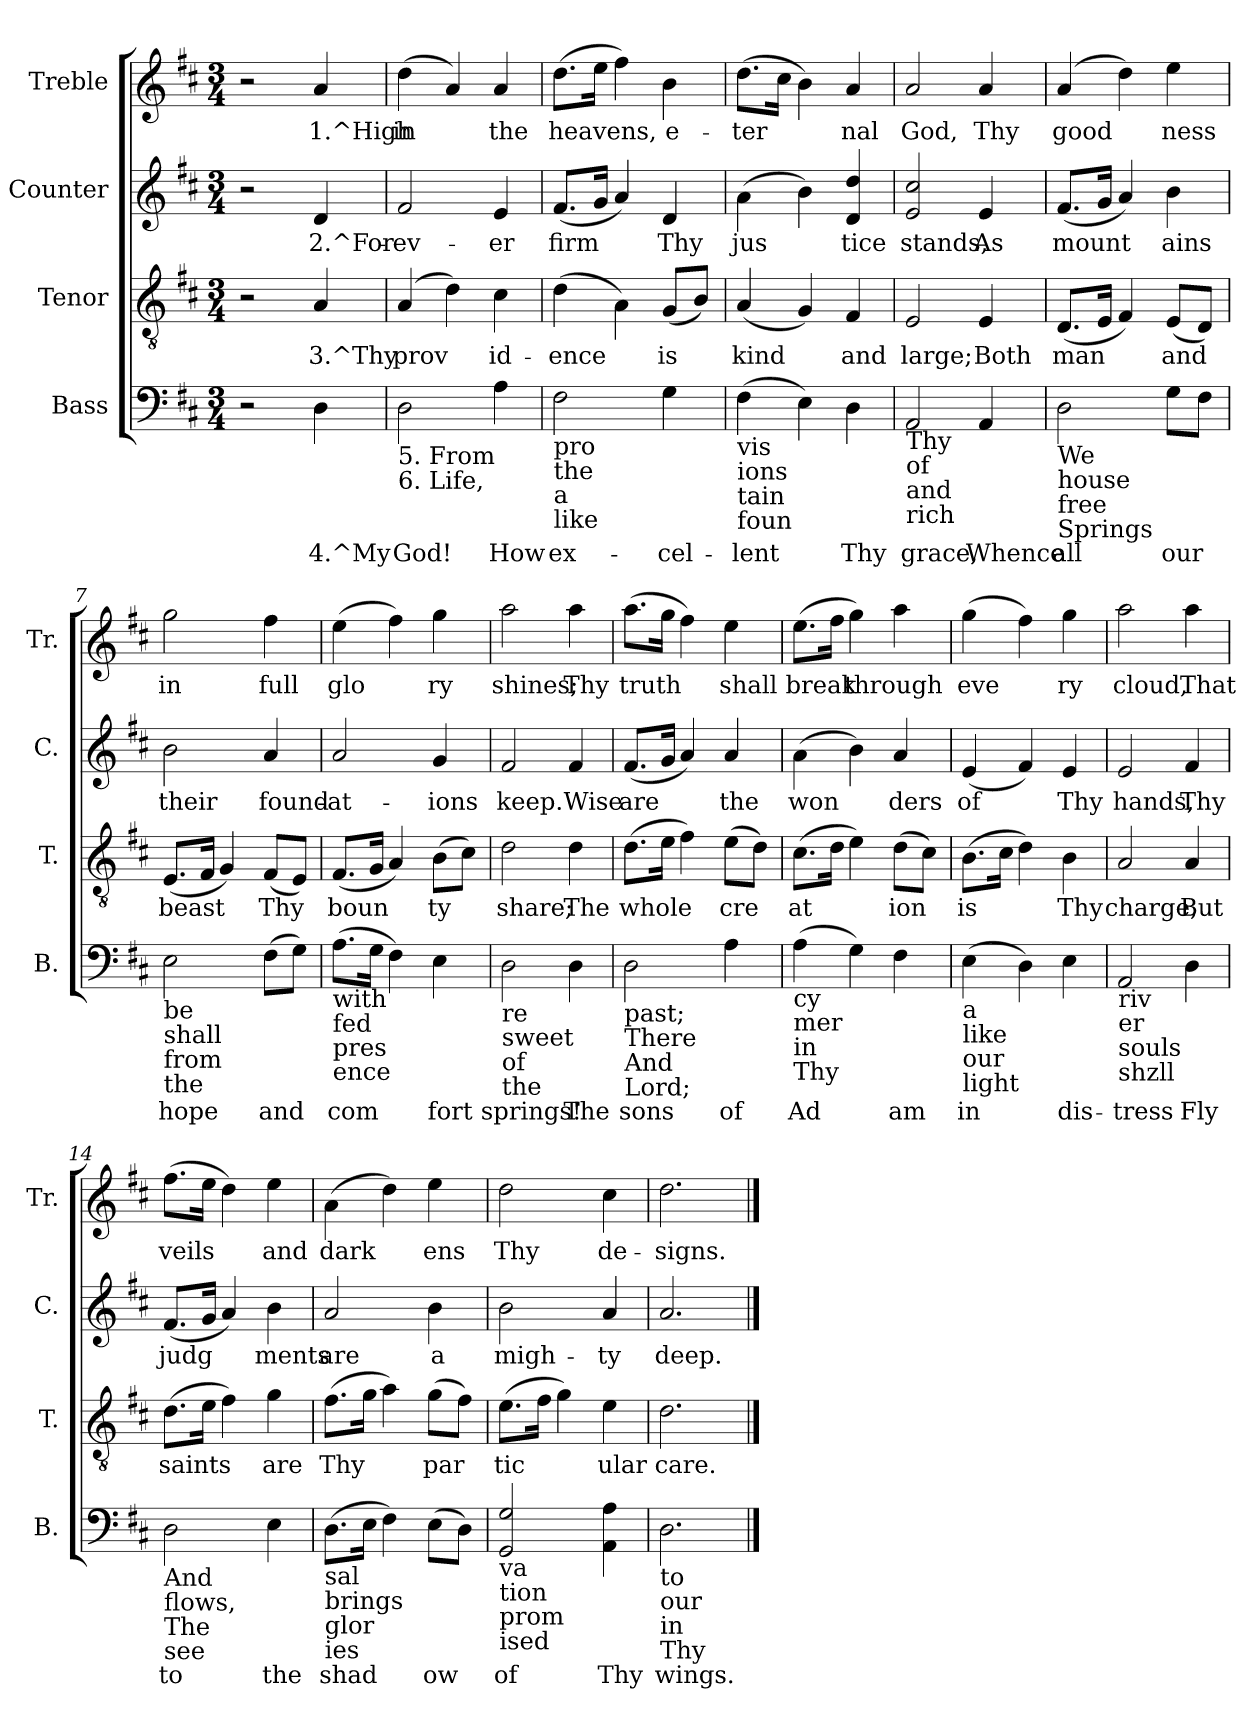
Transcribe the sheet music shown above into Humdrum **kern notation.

**kern	**text	**kern	**text	**kern	**text	**kern	**text
*part4	*part4	*part3	*part3	*part2	*part2	*part1	*part1
*staff4	*staff4	*staff3	*staff3	*staff2	*staff2	*staff1	*staff1
*I"Bass	*	*I"Tenor	*	*I"Counter	*	*I"Treble	*
*I'B.	*	*I'T.	*	*I'C.	*	*I'Tr.	*
!!LO:PB:g=z
*stria5	*	*stria5	*	*stria5	*	*stria5	*
*clefF4	*	*clefGv2	*	*clefG2	*	*clefG2	*
*k[f#c#]	*	*k[f#c#]	*	*k[f#c#]	*	*k[f#c#]	*
*D:	*	*D:	*	*D:	*	*D:	*
*M3/4	*	*M3/4	*	*M3/4	*	*M3/4	*
=1	=1	=1	=1	=1	=1	=1	=1
2r	.	2r	.	2r	.	2r	.
!	!LO:LY:b:cj	!	!LO:LY:b:cj	!	!LO:LY:b:cj	!	!LO:LY:b:rj
4D\	4.^My	4A/	3.^Thy	4d/	2.^For-	4a/	1.^High
=2	=2	=2	=2	=2	=2	=2	=2
!LO:TX:b:t=5. From	!	!	!	!	!	!	!
!LO:TX:b:t=6. Life,	!	!	!	!	!	!	!
!	!LO:LY:b:cj	!	!LO:LY:b:cj	!	!LO:LY:b:cj	!	!LO:LY:b:rj
2D\	God!	(>4A/	prov-	2f#/	-ev-	(>4dd\	in
!	!	!	!LO:LY:b:cj	!	!	!	!LO:LY:b:rj
.	.	4d\)	--	.	.	4a/)	.
!	!LO:LY:b:cj	!	!LO:LY:b:cj	!	!LO:LY:b:cj	!	!LO:LY:b:rj
4A\	How	4c#\	-id-	4e/	-er	4a/	the
=3	=3	=3	=3	=3	=3	=3	=3
!LO:TX:b:t=pro	!	!	!	!	!	!	!
!LO:TX:b:t=the	!	!	!	!	!	!	!
!LO:TX:b:t=a	!	!	!	!	!	!	!
!LO:TX:b:t=like	!	!	!	!	!	!	!
!	!LO:LY:b:cj	!	!LO:LY:b:cj	!	!LO:LY:b:cj	!	!LO:LY:b:rj
2F#\	ex-	(>4d\	-ence	(<8.f#/L	firm	(>8.dd\L	heavens,
!	!	!	!	!	!LO:LY:b:cj	!	!LO:LY:b:rj
.	.	.	.	16g/J	.	16ee\J	.
!	!	!	!LO:LY:b:cj	!	!LO:LY:b:cj	!	!LO:LY:b:rj
.	.	4A\)	.	4a/)	.	4ff#\)	.
!	!LO:LY:b:cj	!	!LO:LY:b:cj	!	!LO:LY:b:cj	!	!LO:LY:b:rj
4G\	-cel-	(<8G/L	is	4d/	Thy	4b\	e-
!	!	!	!LO:LY:b:cj	!	!	!	!
.	.	8B/J)	.	.	.	.	.
=4	=4	=4	=4	=4	=4	=4	=4
!LO:TX:b:t=vis	!	!	!	!	!	!	!
!LO:TX:b:t=ions	!	!	!	!	!	!	!
!LO:TX:b:t=tain	!	!	!	!	!	!	!
!LO:TX:b:t=foun	!	!	!	!	!	!	!
!	!LO:LY:b:cj	!	!LO:LY:b:cj	!	!LO:LY:b:cj	!	!LO:LY:b:rj
(>4F#\	-lent	(<4A/	kind	(>4a\	jus-	(>8.dd\L	-ter-
!	!	!	!	!	!	!	!LO:LY:b:rj
.	.	.	.	.	.	16cc#\J	--
!	!LO:LY:b:cj	!	!LO:LY:b:cj	!	!LO:LY:b:cj	!	!LO:LY:b:rj
4E\)	.	4G/)	.	4b\)	--	4b\)	--
!	!LO:LY:b:cj	!	!LO:LY:b:cj	!	!LO:LY:b:cj	!	!LO:LY:b:rj
4D\	Thy	4F#/	and	4dd/ 4d/	-tice	4a/	-nal
=5	=5	=5	=5	=5	=5	=5	=5
!LO:TX:b:t=Thy	!	!	!	!	!	!	!
!LO:TX:b:t=of	!	!	!	!	!	!	!
!LO:TX:b:t=and	!	!	!	!	!	!	!
!LO:TX:b:t=rich	!	!	!	!	!	!	!
!	!LO:LY:b:cj	!	!LO:LY:b:cj	!	!LO:LY:b:cj	!	!LO:LY:b:rj
2AA/	grace,	2E/	large;	2cc#/ 2e/	stands,	2a/	God,
!	!LO:LY:b:cj	!	!LO:LY:b:cj	!	!LO:LY:b:cj	!	!LO:LY:b:rj
4AA/	Whence	4E/	Both	4e/	As	4a/	Thy
=6	=6	=6	=6	=6	=6	=6	=6
!LO:TX:b:t=We	!	!	!	!	!	!	!
!LO:TX:b:t=house	!	!	!	!	!	!	!
!LO:TX:b:t=free	!	!	!	!	!	!	!
!LO:TX:b:t=Springs	!	!	!	!	!	!	!
!	!LO:LY:b:cj	!	!LO:LY:b:cj	!	!LO:LY:b:cj	!	!LO:LY:b:rj
2D\	all	(<8.D/L	man	(<8.f#/L	mount-	(>4a/	good-
!	!	!	!LO:LY:b:cj	!	!LO:LY:b:cj	!	!
.	.	16E/J	.	16g/J	--	.	.
!	!	!	!LO:LY:b:cj	!	!LO:LY:b:cj	!	!LO:LY:b:rj
.	.	4F#/)	.	4a/)	--	4dd\)	--
!	!LO:LY:b:cj	!	!LO:LY:b:cj	!	!LO:LY:b:cj	!	!LO:LY:b:rj
8G\L	our	(<8E/L	and	4b\	-ains	4ee\	-ness
!	!LO:LY:b:cj	!	!LO:LY:b:cj	!	!	!	!
8F#\J	.	8D/J)	.	.	.	.	.
!!LO:LB:g=z
=7	=7	=7	=7	=7	=7	=7	=7
!LO:TX:b:t=be	!	!	!	!	!	!	!
!LO:TX:b:t=shall	!	!	!	!	!	!	!
!LO:TX:b:t=from	!	!	!	!	!	!	!
!LO:TX:b:t=the	!	!	!	!	!	!	!
!	!LO:LY:b:cj	!	!LO:LY:b:cj	!	!LO:LY:b:cj	!	!LO:LY:b:rj
2E\	hope	(<8.E/L	beast	2b\	their	2gg\	in
!	!	!	!LO:LY:b:cj	!	!	!	!
.	.	16F#/J	.	.	.	.	.
!	!	!	!LO:LY:b:cj	!	!	!	!
.	.	4G/)	.	.	.	.	.
!	!LO:LY:b:cj	!	!LO:LY:b:cj	!	!LO:LY:b:cj	!	!LO:LY:b:rj
(>8F#\L	and	(<8F#/L	Thy	4a/	found-	4ff#\	full
!	!LO:LY:b:cj	!	!LO:LY:b:cj	!	!	!	!
8G\J)	.	8E/J)	.	.	.	.	.
=8	=8	=8	=8	=8	=8	=8	=8
!LO:TX:b:t=with	!	!	!	!	!	!	!
!LO:TX:b:t=fed	!	!	!	!	!	!	!
!LO:TX:b:t=pres	!	!	!	!	!	!	!
!LO:TX:b:t=ence	!	!	!	!	!	!	!
!	!LO:LY:b:cj	!	!LO:LY:b:cj	!	!LO:LY:b:cj	!	!LO:LY:b:rj
(>8.A\L	com-	(<8.F#/L	boun-	2a/	-at-	(>4ee\	glo-
!	!LO:LY:b:cj	!	!LO:LY:b:cj	!	!	!	!
16G\J	--	16G/J	--	.	.	.	.
!	!LO:LY:b:cj	!	!LO:LY:b:cj	!	!	!	!LO:LY:b:rj
4F#\)	--	4A/)	--	.	.	4ff#\)	--
!	!LO:LY:b:cj	!	!LO:LY:b:cj	!	!LO:LY:b:cj	!	!LO:LY:b:rj
4E\	-fort	(>8B\L	-ty	4g/	-ions	4gg\	-ry
!	!	!	!LO:LY:b:cj	!	!	!	!
.	.	8c#\J)	.	.	.	.	.
=9	=9	=9	=9	=9	=9	=9	=9
!LO:TX:b:t=re	!	!	!	!	!	!	!
!LO:TX:b:t=sweet	!	!	!	!	!	!	!
!LO:TX:b:t=of	!	!	!	!	!	!	!
!LO:TX:b:t=the	!	!	!	!	!	!	!
!	!LO:LY:b:cj	!	!LO:LY:b:cj	!	!LO:LY:b:cj	!	!LO:LY:b:rj
2D\	springs!	2d\	share;	2f#/	keep.	2aa\	shines;
!	!LO:LY:b:cj	!	!LO:LY:b:cj	!	!LO:LY:b:cj	!	!LO:LY:b:rj
4D\	The	4d\	The	4f#/	Wise	4aa\	Thy
=10	=10	=10	=10	=10	=10	=10	=10
!LO:TX:b:t=past;	!	!	!	!	!	!	!
!LO:TX:b:t=There	!	!	!	!	!	!	!
!LO:TX:b:t=And	!	!	!	!	!	!	!
!LO:TX:b:t=Lord;	!	!	!	!	!	!	!
!	!LO:LY:b:cj	!	!LO:LY:b:cj	!	!LO:LY:b:cj	!	!LO:LY:b:rj
2D\	sons	(>8.d\L	whole	(<8.f#/L	are	(>8.aa\L	truth
!	!	!	!LO:LY:b:cj	!	!LO:LY:b:cj	!	!LO:LY:b:rj
.	.	16e\J	.	16g/J	.	16gg\J	.
!	!	!	!LO:LY:b:cj	!	!LO:LY:b:cj	!	!LO:LY:b:rj
.	.	4f#\)	.	4a/)	.	4ff#\)	.
!	!LO:LY:b:cj	!	!LO:LY:b:cj	!	!LO:LY:b:cj	!	!LO:LY:b:rj
4A\	of	(>8e\L	cre-	4a/	the	4ee\	shall
!	!	!	!LO:LY:b:cj	!	!	!	!
.	.	8d\J)	--	.	.	.	.
=11	=11	=11	=11	=11	=11	=11	=11
!LO:TX:b:t=cy	!	!	!	!	!	!	!
!LO:TX:b:t=mer	!	!	!	!	!	!	!
!LO:TX:b:t=in	!	!	!	!	!	!	!
!LO:TX:b:t=Thy	!	!	!	!	!	!	!
!	!LO:LY:b:cj	!	!LO:LY:b:cj	!	!LO:LY:b:cj	!	!LO:LY:b:rj
(>4A\	Ad-	(>8.c#\L	-at-	(>4a\	won-	(>8.ee\L	break
!	!	!	!LO:LY:b:cj	!	!	!	!LO:LY:b:rj
.	.	16d\J	--	.	.	16ff#\J	.
!	!LO:LY:b:cj	!	!LO:LY:b:cj	!	!LO:LY:b:cj	!	!LO:LY:b:rj
4G\)	--	4e\)	--	4b\)	--	4gg\)	through
!	!LO:LY:b:cj	!	!LO:LY:b:cj	!	!LO:LY:b:cj	!	!LO:LY:b:rj
4F#\	-am	(>8d\L	-ion	4a/	-ders	4aa\	.
!	!	!	!LO:LY:b:cj	!	!	!	!
.	.	8c#\J)	.	.	.	.	.
!!LO:PB:g=z
=12	=12	=12	=12	=12	=12	=12	=12
!LO:TX:b:t=a	!	!	!	!	!	!	!
!LO:TX:b:t=like	!	!	!	!	!	!	!
!LO:TX:b:t=our	!	!	!	!	!	!	!
!LO:TX:b:t=light	!	!	!	!	!	!	!
!	!LO:LY:b:cj	!	!LO:LY:b:cj	!	!LO:LY:b:cj	!	!LO:LY:b:rj
(>4E\	in	(>8.B\L	is	(<4e/	of	(>4gg\	eve-
!	!	!	!LO:LY:b:cj	!	!	!	!
.	.	16c#\J	.	.	.	.	.
!	!LO:LY:b:cj	!	!LO:LY:b:cj	!	!LO:LY:b:cj	!	!LO:LY:b:rj
4D\)	.	4d\)	.	4f#/)	.	4ff#\)	--
!	!LO:LY:b:cj	!	!LO:LY:b:cj	!	!LO:LY:b:cj	!	!LO:LY:b:rj
4E\	dis-	4B\	Thy	4e/	Thy	4gg\	-ry
=13	=13	=13	=13	=13	=13	=13	=13
!LO:TX:b:t=riv	!	!	!	!	!	!	!
!LO:TX:b:t=er	!	!	!	!	!	!	!
!LO:TX:b:t=souls	!	!	!	!	!	!	!
!LO:TX:b:t=shzll	!	!	!	!	!	!	!
!	!LO:LY:b:cj	!	!LO:LY:b:cj	!	!LO:LY:b:cj	!	!LO:LY:b:rj
2AA/	-tress	2A/	charge,	2e/	hands,	2aa\	cloud,
!	!LO:LY:b:cj	!	!LO:LY:b:cj	!	!LO:LY:b:cj	!	!LO:LY:b:rj
4D\	Fly	4A/	But	4f#/	Thy	4aa\	That
=14	=14	=14	=14	=14	=14	=14	=14
!LO:TX:b:t=And	!	!	!	!	!	!	!
!LO:TX:b:t=flows,	!	!	!	!	!	!	!
!LO:TX:b:t=The	!	!	!	!	!	!	!
!LO:TX:b:t=see	!	!	!	!	!	!	!
!	!LO:LY:b:cj	!	!LO:LY:b:cj	!	!LO:LY:b:cj	!	!LO:LY:b:rj
2D\	to	(>8.d\L	saints	(<8.f#/L	judg-	(>8.ff#\L	veils
!	!	!	!LO:LY:b:cj	!	!LO:LY:b:cj	!	!LO:LY:b:rj
.	.	16e\J	.	16g/J	--	16ee\J	.
!	!	!	!LO:LY:b:cj	!	!LO:LY:b:cj	!	!LO:LY:b:rj
.	.	4f#\)	.	4a/)	--	4dd\)	.
!	!LO:LY:b:cj	!	!LO:LY:b:cj	!	!LO:LY:b:cj	!	!LO:LY:b:rj
4E\	the	4g\	are	4b\	-ments	4ee\	and
=15	=15	=15	=15	=15	=15	=15	=15
!LO:TX:b:t=sal	!	!	!	!	!	!	!
!LO:TX:b:t=brings	!	!	!	!	!	!	!
!LO:TX:b:t=glor	!	!	!	!	!	!	!
!LO:TX:b:t=ies	!	!	!	!	!	!	!
!	!LO:LY:b:cj	!	!LO:LY:b:cj	!	!LO:LY:b:cj	!	!LO:LY:b:rj
(>8.D\L	shad-	(>8.f#\L	Thy	2a/	are	(>4a\	dark-
!	!LO:LY:b:cj	!	!LO:LY:b:cj	!	!	!	!
16E\J	--	16g\J	.	.	.	.	.
!	!LO:LY:b:cj	!	!LO:LY:b:cj	!	!	!	!LO:LY:b:rj
4F#\)	--	4a\)	.	.	.	4dd\)	--
!	!LO:LY:b:cj	!	!LO:LY:b:cj	!	!LO:LY:b:cj	!	!LO:LY:b:rj
(>8E\L	-ow	(>8g\L	par-	4b\	a	4ee\	-ens
!	!LO:LY:b:cj	!	!LO:LY:b:cj	!	!	!	!
8D\J)	.	8f#\J)	--	.	.	.	.
=16	=16	=16	=16	=16	=16	=16	=16
!LO:TX:b:t=va	!	!	!	!	!	!	!
!LO:TX:b:t=tion	!	!	!	!	!	!	!
!LO:TX:b:t=prom	!	!	!	!	!	!	!
!LO:TX:b:t=ised	!	!	!	!	!	!	!
!	!LO:LY:b:cj	!	!LO:LY:b:cj	!	!LO:LY:b:cj	!	!LO:LY:b:rj
2G/ 2GG/	of	(>8.e\L	-tic-	2b\	migh-	2dd\	Thy
!	!	!	!LO:LY:b:cj	!	!	!	!
.	.	16f#\J	--	.	.	.	.
!	!	!	!LO:LY:b:cj	!	!	!	!
.	.	4g\)	--	.	.	.	.
!	!LO:LY:b:cj	!	!LO:LY:b:cj	!	!LO:LY:b:cj	!	!LO:LY:b:rj
4A\ 4AA\	Thy	4e\	-ular	4a/	-ty	4cc#\	de-
=17	=17	=17	=17	=17	=17	=17	=17
!LO:TX:b:t=to	!	!	!	!	!	!	!
!LO:TX:b:t=our	!	!	!	!	!	!	!
!LO:TX:b:t=in	!	!	!	!	!	!	!
!LO:TX:b:t=Thy	!	!	!	!	!	!	!
!	!LO:LY:b:cj	!	!LO:LY:b:cj	!	!LO:LY:b:cj	!	!LO:LY:b:rj
2.D\	wings.	2.d\	care.	2.a/	deep.	2.dd\	-signs.
==	==	==	==	==	==	==	==
*-	*-	*-	*-	*-	*-	*-	*-
